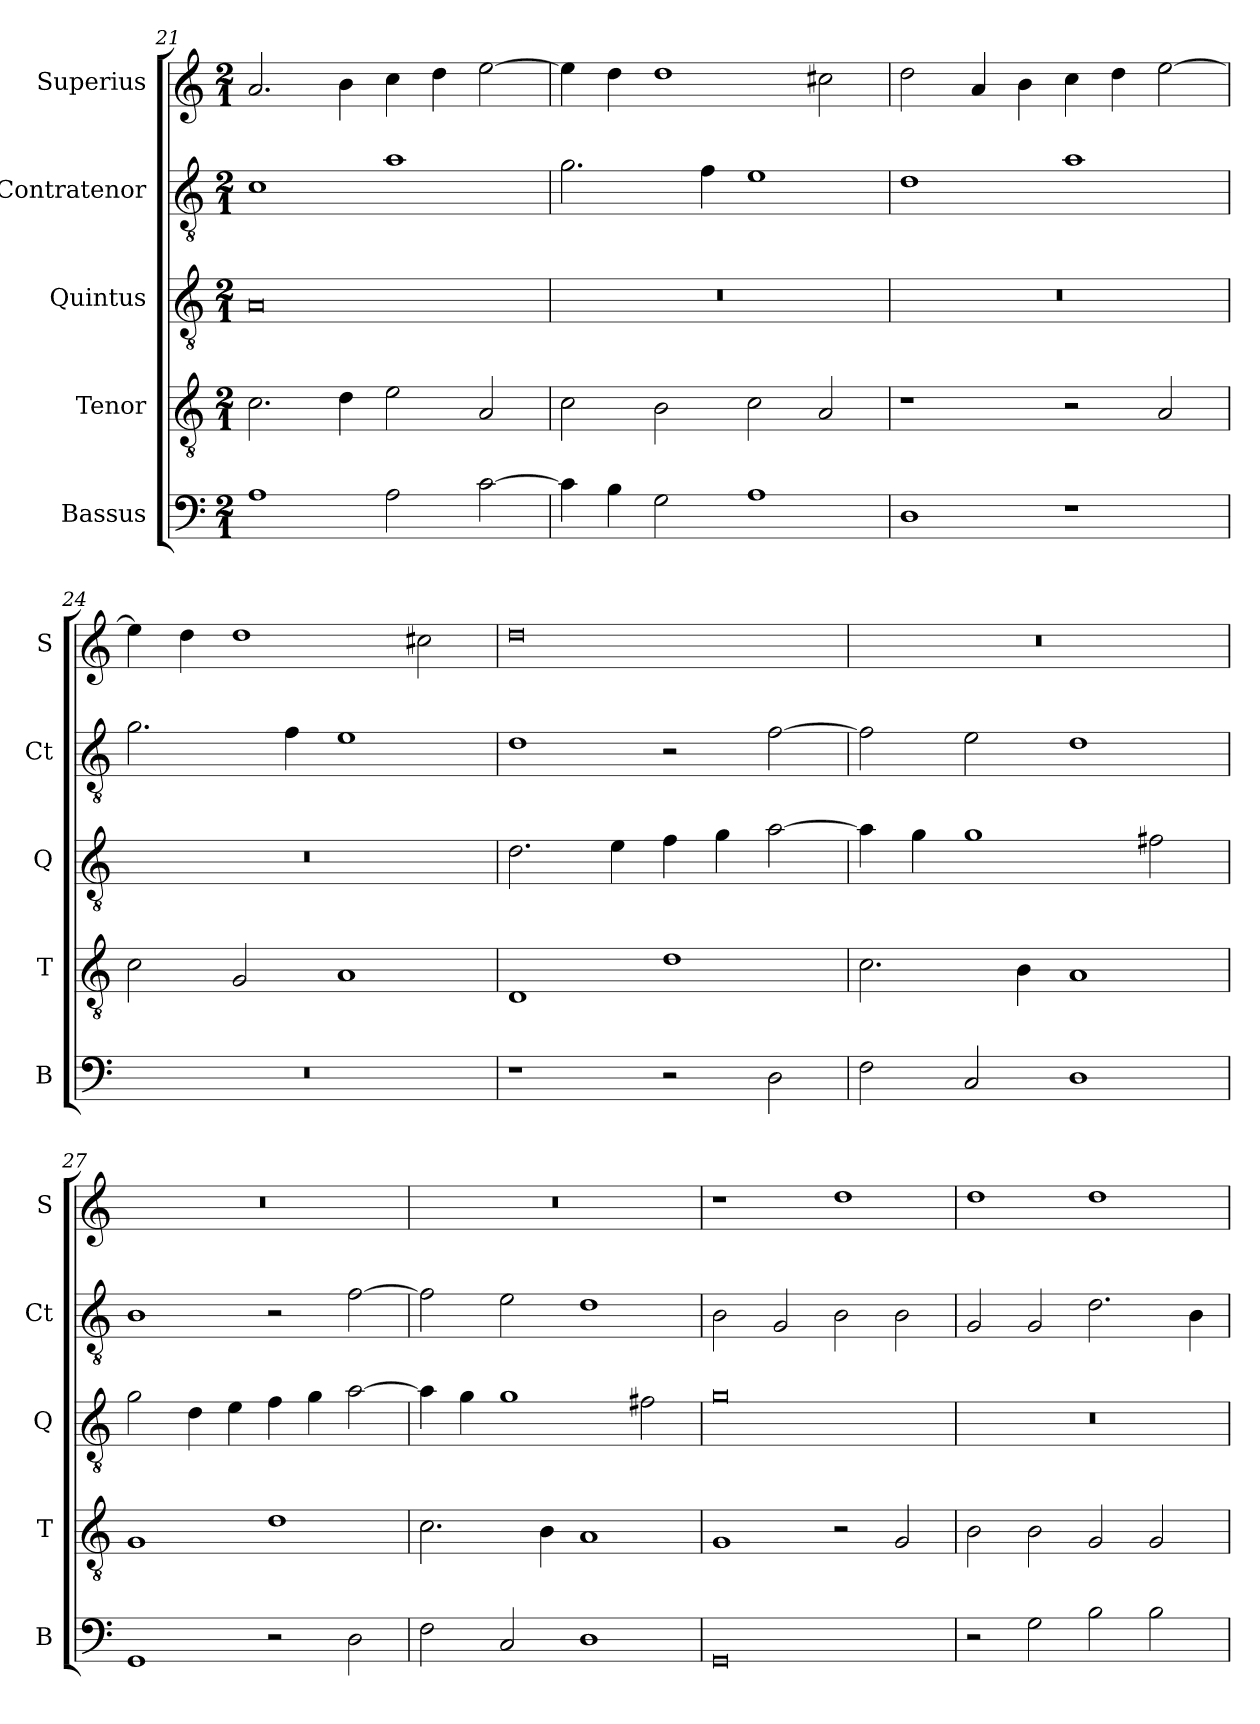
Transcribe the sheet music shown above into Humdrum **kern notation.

**kern	**kern	**kern	**kern	**kern
*part5	*part4	*part3	*part2	*part1
*staff5	*staff4	*staff3	*staff2	*staff1
*I"Bassus	*I"Tenor	*I"Quintus	*I"Contratenor	*I"Superius
*I'B	*I'T	*I'Q	*I'Ct	*I'S
*clefF4	*clefGv2	*clefGv2	*clefGv2	*clefG2
*k[]	*k[]	*k[]	*k[]	*k[]
*M2/1	*M2/1	*M2/1	*M2/1	*M2/1
=21	=21	=21	=21	=21
1A	2.c\	0A	1c	2.a/
.	4d\	.	.	4b\
2A\	2e\	.	1a	4cc\
.	.	.	.	4dd\
[2c\	2A/	.	.	[2ee\
=22	=22	=22	=22	=22
4c\]	2c\	0r	2.g\	4ee\]
4B\	.	.	.	4dd\
2G\	2B\	.	.	1dd
.	.	.	4f\	.
1A	2c\	.	1e	.
.	2A/	.	.	2cc#X\
=23	=23	=23	=23	=23
1D	1r	0r	1d	2dd\
.	.	.	.	4a/
.	.	.	.	4b\
1r	2r	.	1a	4cc\
.	.	.	.	4dd\
.	2A/	.	.	[2ee\
=24	=24	=24	=24	=24
0r	2c\	0r	2.g\	4ee\]
.	.	.	.	4dd\
.	2G/	.	.	1dd
.	.	.	4f\	.
.	1A	.	1e	.
.	.	.	.	2cc#X\
=25	=25	=25	=25	=25
1r	1D	2.d\	1d	0dd
.	.	4e\	.	.
2r	1d	4f\	2r	.
.	.	4g\	.	.
2D\	.	[2a\	[2f\	.
=26	=26	=26	=26	=26
2F\	2.c\	4a\]	2f\]	0r
.	.	4g\	.	.
2C/	.	1g	2e\	.
.	4B\	.	.	.
1D	1A	.	1d	.
.	.	2f#X\	.	.
=27	=27	=27	=27	=27
1GG	1G	2g\	1B	0r
.	.	4d\	.	.
.	.	4e\	.	.
2r	1d	4f\	2r	.
.	.	4g\	.	.
2D\	.	[2a\	[2f\	.
=28	=28	=28	=28	=28
2F\	2.c\	4a\]	2f\]	0r
.	.	4g\	.	.
2C/	.	1g	2e\	.
.	4B\	.	.	.
1D	1A	.	1d	.
.	.	2f#X\	.	.
=29	=29	=29	=29	=29
0GG	1G	0g	2B\	1r
.	.	.	2G/	.
.	2r	.	2B\	1dd
.	2G/	.	2B\	.
=30	=30	=30	=30	=30
2r	2B\	0r	2G/	1dd
2G\	2B\	.	2G/	.
2B\	2G/	.	2.d\	1dd
2B\	2G/	.	.	.
.	.	.	4B\	.
=	=	=	=	=
*-	*-	*-	*-	*-
